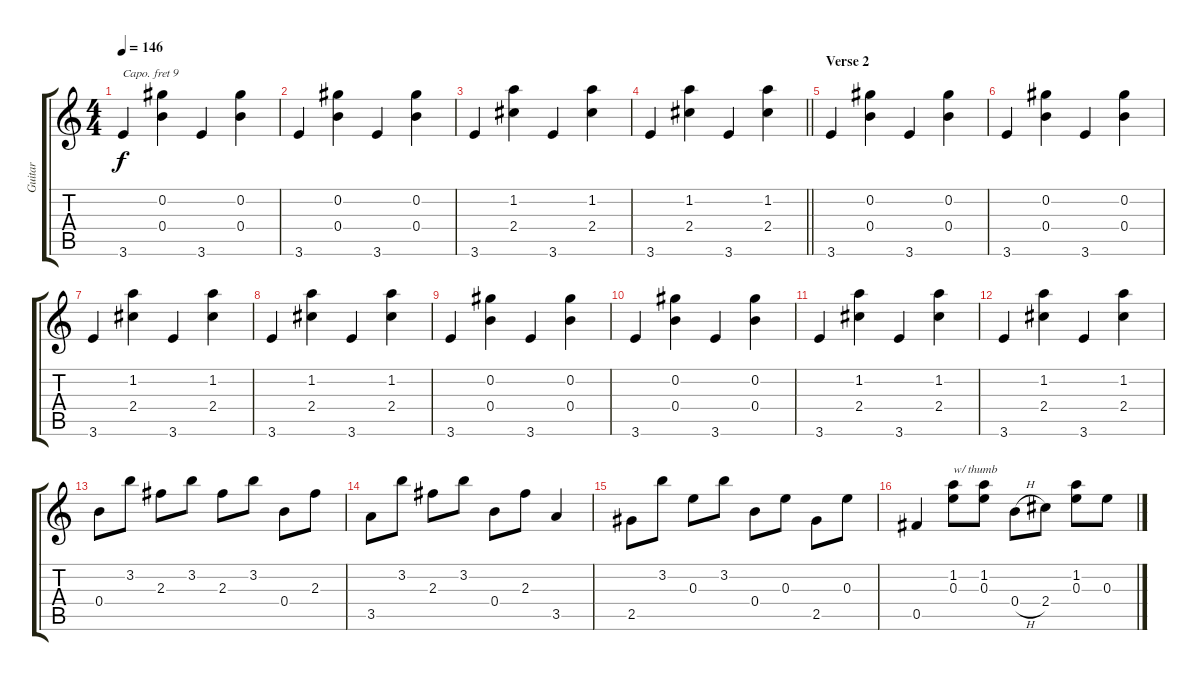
\track ("Guitar" "Guitar") {instrument acousticguitarsteel}
\staff {score tabs}
\capo 9
\tuning (E4 B3 G3 D3 A2 E2) {hide}
\ts (4 4)
\tempo 146
\clef g2
\ks c
3.6.4{dy f} (0.2 0.4).4 3.6.4 (0.2 0.4).4 |
3.6.4 (0.2 0.4).4 3.6.4 (0.2 0.4).4 |
3.6.4 (1.2 2.4).4 3.6.4 (1.2 2.4).4 |
\barLineRight lightlight
3.6.4 (1.2 2.4).4 3.6.4 (1.2 2.4).4 |
\section ("" "Verse 2")
3.6.4 (0.2 0.4).4 3.6.4 (0.2 0.4).4 |
3.6.4 (0.2 0.4).4 3.6.4 (0.2 0.4).4 |
3.6.4 (1.2 2.4).4 3.6.4 (1.2 2.4).4 |
3.6.4 (1.2 2.4).4 3.6.4 (1.2 2.4).4 |
3.6.4 (0.2 0.4).4 3.6.4 (0.2 0.4).4 |
3.6.4 (0.2 0.4).4 3.6.4 (0.2 0.4).4 |
3.6.4 (1.2 2.4).4 3.6.4 (1.2 2.4).4 |
3.6.4 (1.2 2.4).4 3.6.4 (1.2 2.4).4 |
0.4.8 3.2.8 2.3.8 3.2.8 2.3.8 3.2.8 0.4.8 2.3.8 |
3.5.8 3.2.8 2.3.8 3.2.8 0.4.8 2.3.8 3.5.4 |
2.5.8 3.2.8 0.3.8 3.2.8 0.4.8 0.3.8 2.5.8 0.3.8 |
0.5.4 (1.2 0.3).8{txt "w/ thumb"} (1.2 0.3).8 0.4{h}.8 2.4.8 (1.2 0.3).8 0.3.8
